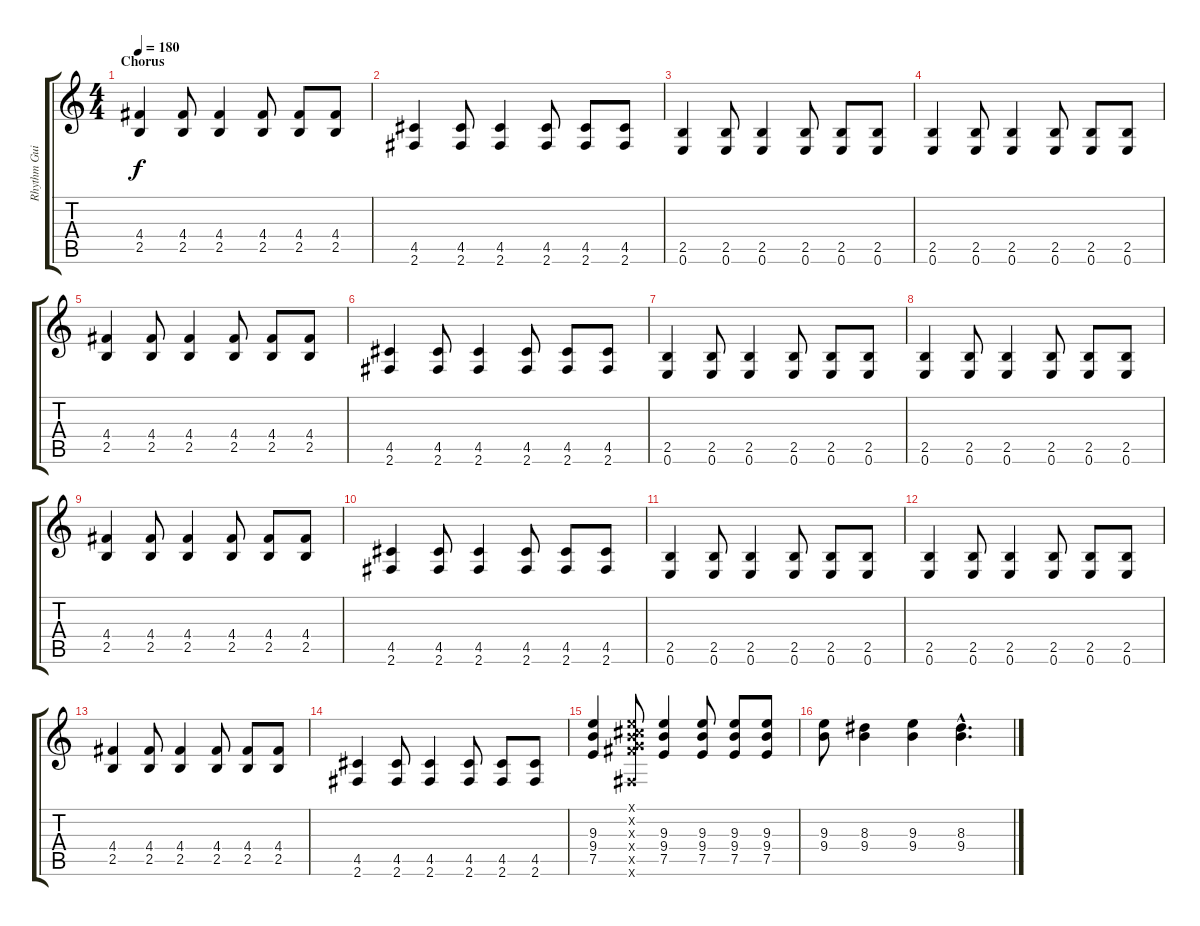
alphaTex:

\track ("Rhythm Guitar 2" "Rhythm Gui") {instrument distortionguitar}
\staff {score tabs}
\tuning (E4 B3 G3 D3 A2 E2) {hide}
\ts (4 4)
\section ("" "Chorus")
\tempo 180
\clef g2
\ks c
(4.4 2.5).4{dy f volume 16 balance 16 instrument distortionguitar} (4.4 2.5).8 (4.4 2.5).4 (4.4 2.5).8 (4.4 2.5).8 (4.4 2.5).8 |
(4.5 2.6).4 (4.5 2.6).8 (4.5 2.6).4 (4.5 2.6).8 (4.5 2.6).8 (4.5 2.6).8 |
(2.5 0.6).4 (2.5 0.6).8 (2.5 0.6).4 (2.5 0.6).8 (2.5 0.6).8 (2.5 0.6).8 |
(2.5 0.6).4 (2.5 0.6).8 (2.5 0.6).4 (2.5 0.6).8 (2.5 0.6).8 (2.5 0.6).8 |
(4.4 2.5).4{volume 13} (4.4 2.5).8 (4.4 2.5).4 (4.4 2.5).8 (4.4 2.5).8 (4.4 2.5).8 |
(4.5 2.6).4 (4.5 2.6).8 (4.5 2.6).4 (4.5 2.6).8 (4.5 2.6).8 (4.5 2.6).8 |
(2.5 0.6).4 (2.5 0.6).8 (2.5 0.6).4 (2.5 0.6).8 (2.5 0.6).8 (2.5 0.6).8 |
(2.5 0.6).4 (2.5 0.6).8 (2.5 0.6).4 (2.5 0.6).8 (2.5 0.6).8 (2.5 0.6).8 |
(4.4 2.5).4{volume 16 instrument distortionguitar} (4.4 2.5).8 (4.4 2.5).4 (4.4 2.5).8 (4.4 2.5).8 (4.4 2.5).8 |
(4.5 2.6).4 (4.5 2.6).8 (4.5 2.6).4 (4.5 2.6).8 (4.5 2.6).8 (4.5 2.6).8 |
(2.5 0.6).4 (2.5 0.6).8 (2.5 0.6).4 (2.5 0.6).8 (2.5 0.6).8 (2.5 0.6).8 |
(2.5 0.6).4 (2.5 0.6).8 (2.5 0.6).4 (2.5 0.6).8 (2.5 0.6).8 (2.5 0.6).8 |
(4.4 2.5).4{volume 16 instrument distortionguitar} (4.4 2.5).8 (4.4 2.5).4 (4.4 2.5).8 (4.4 2.5).8 (4.4 2.5).8 |
(4.5 2.6).4 (4.5 2.6).8 (4.5 2.6).4 (4.5 2.6).8 (4.5 2.6).8 (4.5 2.6).8 |
(9.3 9.4 7.5).4 (0.1{x} 0.2{x} 0.3{x} 11.4{x} 9.5{x} 2.6{x}).8 (9.3 9.4 7.5).4 (9.3 9.4 7.5).8 (9.3 9.4 7.5).8 (9.3 9.4 7.5).8 |
(9.3 9.4).8 (8.3 9.4).4 (9.3 9.4).4 (8.3{hac} 9.4{hac}).4{d}
